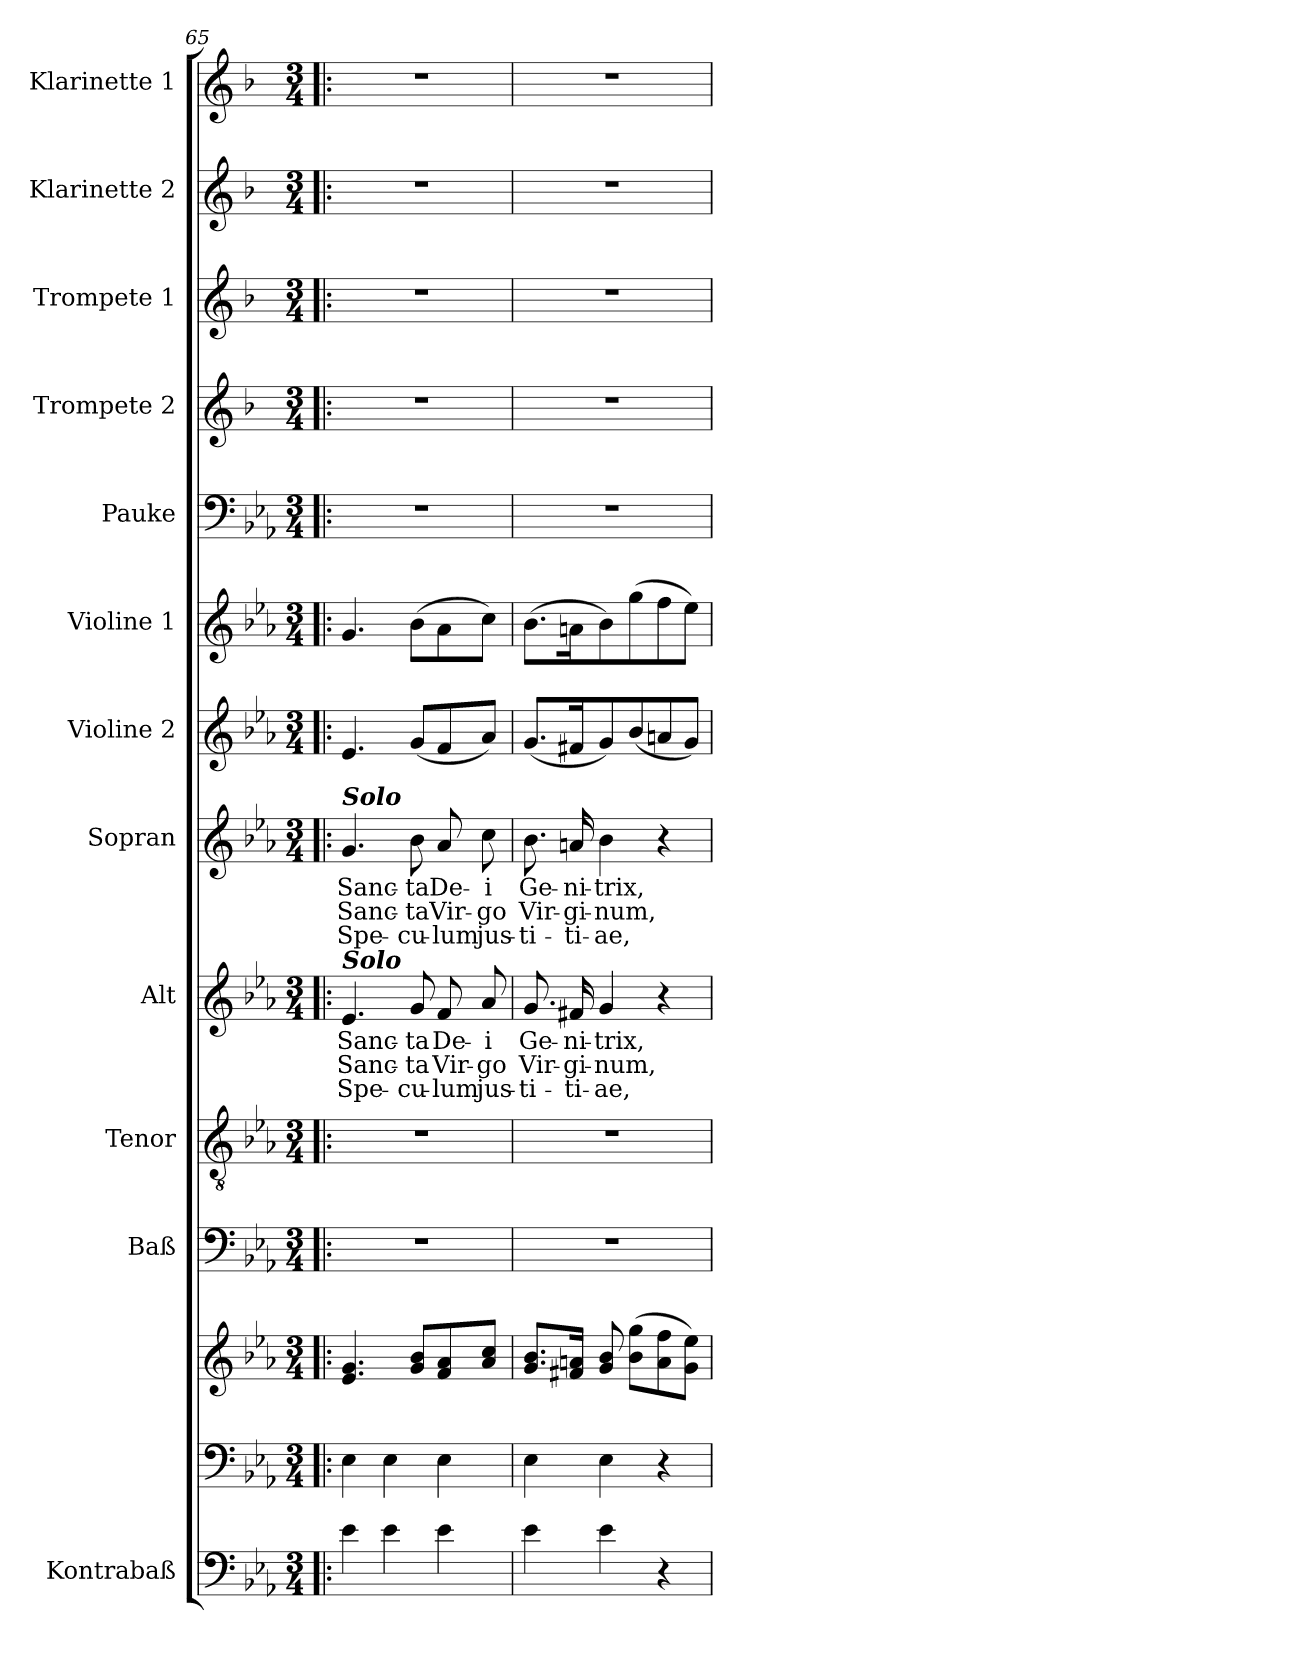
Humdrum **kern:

**kern	**kern	**kern	**kern	**kern	**kern	**text	**text	**text	**kern	**text	**text	**text	**kern	**kern	**kern	**kern	**kern	**kern	**kern
*part13	*part12	*part12	*part11	*part10	*part9	*part9	*part9	*part9	*part8	*part8	*part8	*part8	*part7	*part6	*part5	*part4	*part3	*part2	*part1
*staff14	*staff13	*staff12	*staff11	*staff10	*staff9	*staff9	*staff9	*staff9	*staff8	*staff8	*staff8	*staff8	*staff7	*staff6	*staff5	*staff4	*staff3	*staff2	*staff1
*I"Kontrabaß	*	*	*I"Baß	*I"Tenor	*I"Alt	*	*	*	*I"Sopran	*	*	*	*I"Violine 2	*I"Violine 1	*I"Pauke	*I"Trompete 2	*I"Trompete 1	*I"Klarinette 2	*I"Klarinette 1
*	*	*	*	*	*	*	*	*	*	*	*	*	*I'Vln	*I'Vln	*	*I'Tpt	*I'Tpt	*	*
*clefF4	*clefF4	*clefG2	*clefF4	*clefGv2	*clefG2	*	*	*	*clefG2	*	*	*	*clefG2	*clefG2	*clefF4	*clefG2	*clefG2	*clefG2	*clefG2
*ITrd7c12	*	*	*	*	*	*	*	*	*	*	*	*	*	*	*	*ITrd1c2	*ITrd1c2	*ITrd1c2	*ITrd1c2
*k[b-e-a-]	*k[b-e-a-]	*k[b-e-a-]	*k[b-e-a-]	*k[b-e-a-]	*k[b-e-a-]	*	*	*	*k[b-e-a-]	*	*	*	*k[b-e-a-]	*k[b-e-a-]	*k[b-e-a-]	*k[b-e-a-]	*k[b-e-a-]	*k[b-e-a-]	*k[b-e-a-]
*E-:	*E-:	*E-:	*E-:	*E-:	*E-:	*	*	*	*E-:	*	*	*	*E-:	*E-:	*E-:	*E-:	*E-:	*E-:	*E-:
*M3/4	*M3/4	*M3/4	*M3/4	*M3/4	*M3/4	*	*	*	*M3/4	*	*	*	*M3/4	*M3/4	*M3/4	*M3/4	*M3/4	*M3/4	*M3/4
=65!|:	=65!|:	=65!|:	=65!|:	=65!|:	=65!|:	=65!|:	=65!|:	=65!|:	=65!|:	=65!|:	=65!|:	=65!|:	=65!|:	=65!|:	=65!|:	=65!|:	=65!|:	=65!|:	=65!|:
!	!	!	!	!	!	!	!	!	!LO:TX:a:Bi:t=Solo	!	!	!	!	!	!	!	!	!	!
!	!	!	!	!	!LO:TX:a:Bi:t=Solo	!	!	!	!	!	!	!	!	!	!	!	!	!	!
!	!	!	!	!	!	!LO:LY:b	!LO:LY:b	!LO:LY:b	!	!LO:LY:b	!LO:LY:b	!LO:LY:b	!	!	!	!	!	!	!
4E-\	4E-\	4.e-/ 4.g/	2.r	2.r	4.e-/	Sanc-	Sanc-	Spe-	4.g/	Sanc-	Sanc-	Spe-	4.e-/	4.g/	2.r	2.r	2.r	2.r	2.r
4E-\	4E-\	.	.	.	.	.	.	.	.	.	.	.	.	.	.	.	.	.	.
!	!	!	!	!	!	!LO:LY:b	!LO:LY:b	!LO:LY:b	!	!LO:LY:b	!LO:LY:b	!LO:LY:b	!	!	!	!	!	!	!
.	.	8g/ 8b-/L	.	.	8g/	-ta	-ta	-cu-	8b-\	-ta	-ta	-cu-	(<8g/L	(>8b-\L	.	.	.	.	.
!	!	!	!	!	!	!LO:LY:b	!LO:LY:b	!LO:LY:b	!	!LO:LY:b	!LO:LY:b	!LO:LY:b	!	!	!	!	!	!	!
4E-\	4E-\	8f/ 8a-/	.	.	8f/	De-	Vir-	-lum	8a-/	De-	Vir-	-lum	8f/	8a-\	.	.	.	.	.
!	!	!	!	!	!	!LO:LY:b	!LO:LY:b	!LO:LY:b	!	!LO:LY:b	!LO:LY:b	!LO:LY:b	!	!	!	!	!	!	!
.	.	8a-/ 8cc/J	.	.	8a-/	-i	-go	jus-	8cc\	-i	-go	jus-	8a-/J)	8cc\J)	.	.	.	.	.
=66	=66	=66	=66	=66	=66	=66	=66	=66	=66	=66	=66	=66	=66	=66	=66	=66	=66	=66	=66
!	!	!	!	!	!	!LO:LY:b	!LO:LY:b	!LO:LY:b	!	!LO:LY:b	!LO:LY:b	!LO:LY:b	!	!	!	!	!	!	!
4E-\	4E-\	8.g/ 8.b-/L	2.r	2.r	8.g/	Ge-	Vir-	-ti-	8.b-\	Ge-	Vir-	-ti-	(<8.g/L	(>8.b-\L	2.r	2.r	2.r	2.r	2.r
!	!	!	!	!	!	!LO:LY:b	!LO:LY:b	!LO:LY:b	!	!LO:LY:b	!LO:LY:b	!LO:LY:b	!	!	!	!	!	!	!
.	.	16f#X/ 16an/Jk	.	.	16f#X/	-ni-	-gi-	-ti-	16an/	-ni-	-gi-	-ti-	16f#X/k	16an\k	.	.	.	.	.
!	!	!	!	!	!	!LO:LY:b	!LO:LY:b	!LO:LY:b	!	!LO:LY:b	!LO:LY:b	!LO:LY:b	!	!	!	!	!	!	!
4E-\	4E-\	8g/ 8b-/	.	.	4g/	-trix,	-num,	-ae,	4b-\	-trix,	-num,	-ae,	8g/)	8b-\)	.	.	.	.	.
.	.	(>8b-\ 8gg\L	.	.	.	.	.	.	.	.	.	.	(<8b-/	(>8gg\	.	.	.	.	.
4r	4r	8a\ 8ff\	.	.	4r	.	.	.	4r	.	.	.	8an/	8ff\	.	.	.	.	.
.	.	8g\ 8ee-\J)	.	.	.	.	.	.	.	.	.	.	8g/J)	8ee-\J)	.	.	.	.	.
=	=	=	=	=	=	=	=	=	=	=	=	=	=	=	=	=	=	=	=
*-	*-	*-	*-	*-	*-	*-	*-	*-	*-	*-	*-	*-	*-	*-	*-	*-	*-	*-	*-
